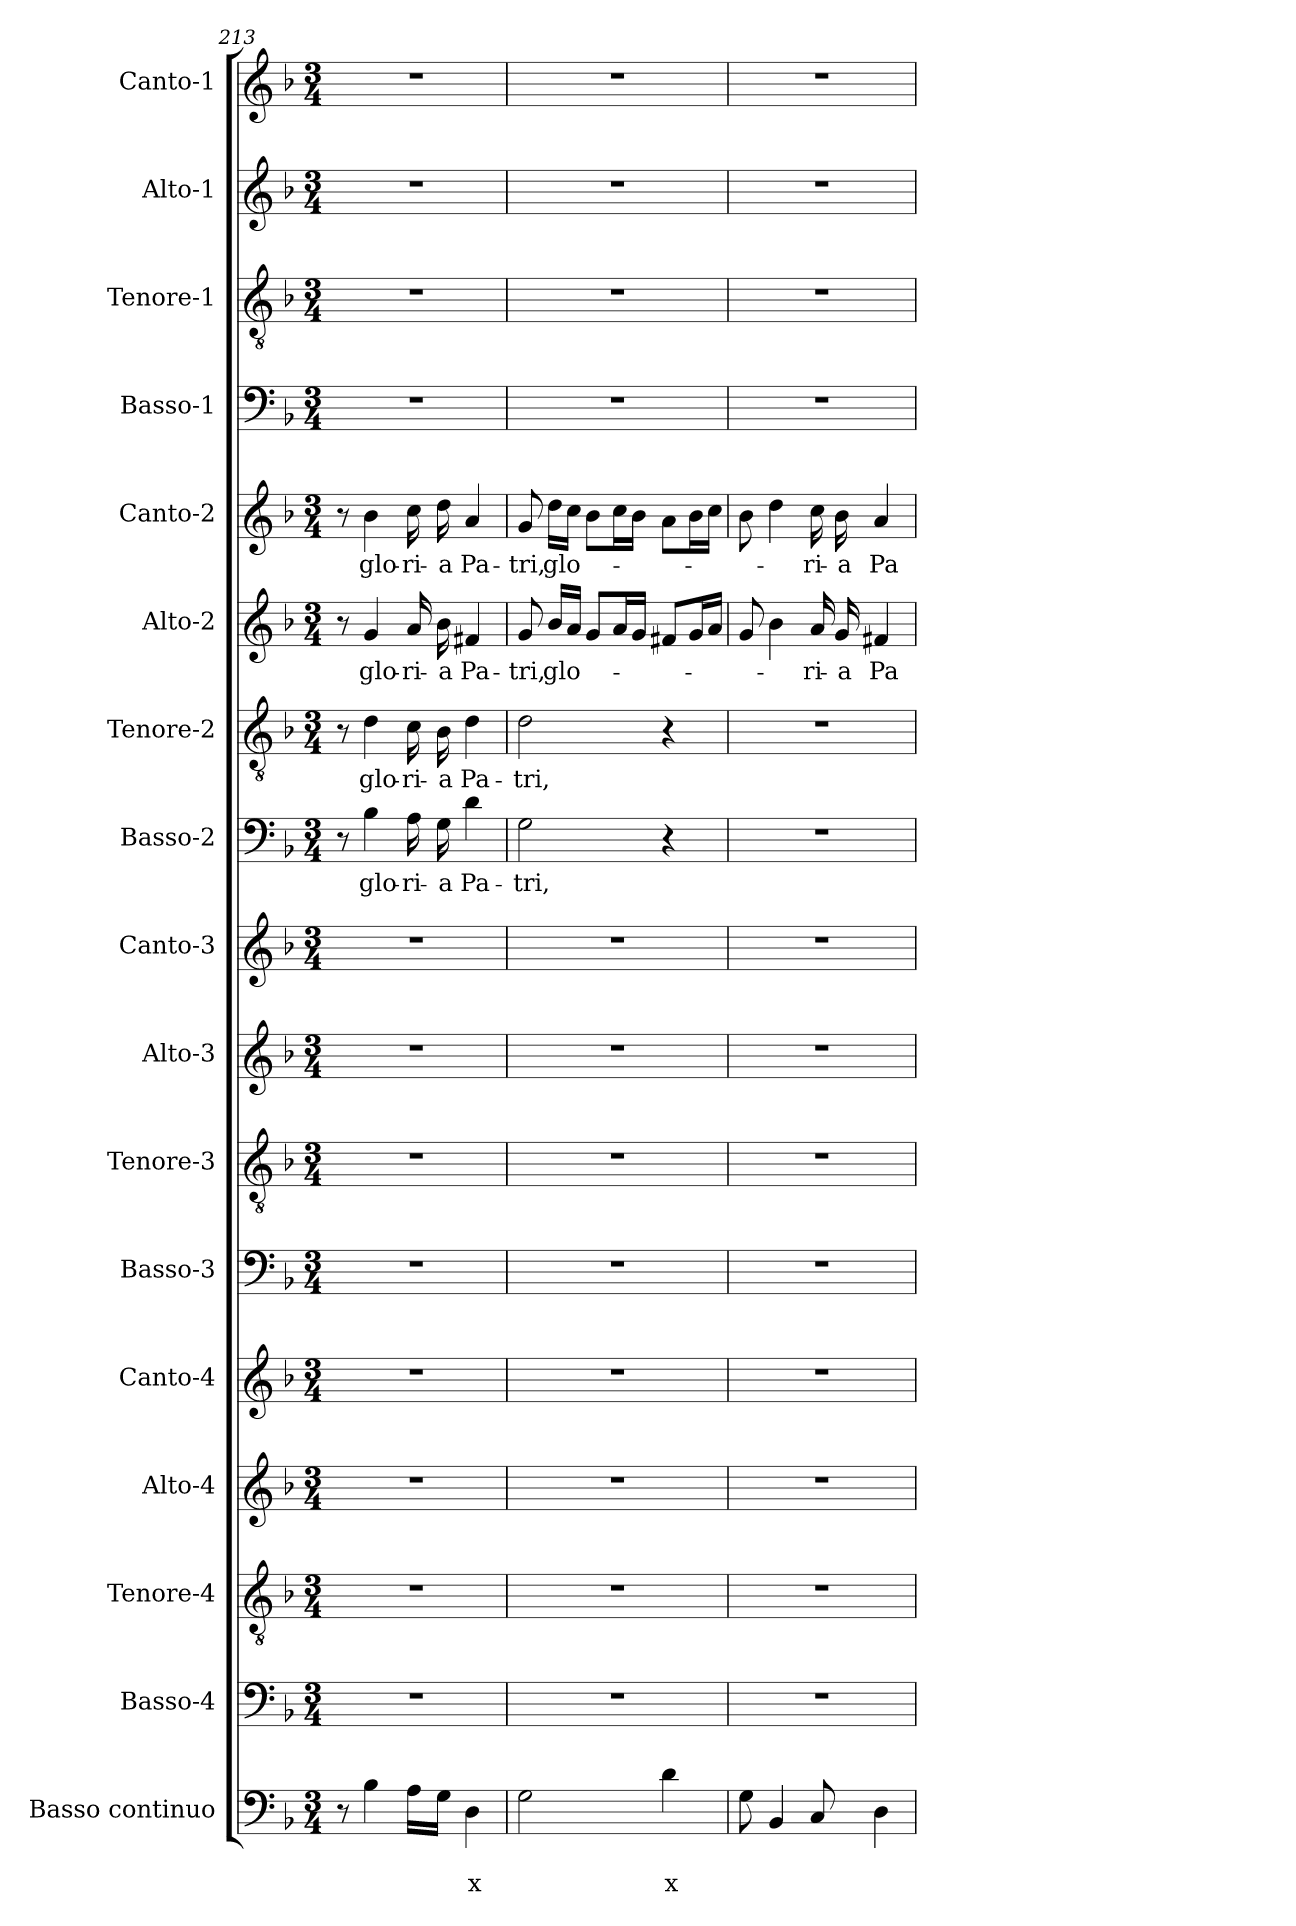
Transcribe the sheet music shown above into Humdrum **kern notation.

**kern	**text	**text	**kern	**kern	**kern	**kern	**kern	**kern	**kern	**kern	**kern	**text	**kern	**text	**kern	**text	**kern	**text	**kern	**kern	**kern	**kern
*part17	*part17	*part17	*part16	*part15	*part14	*part13	*part12	*part11	*part10	*part9	*part8	*part8	*part7	*part7	*part6	*part6	*part5	*part5	*part4	*part3	*part2	*part1
*staff17	*staff17	*staff17	*staff16	*staff15	*staff14	*staff13	*staff12	*staff11	*staff10	*staff9	*staff8	*staff8	*staff7	*staff7	*staff6	*staff6	*staff5	*staff5	*staff4	*staff3	*staff2	*staff1
*I"Basso continuo	*	*	*I"Basso-4	*I"Tenore-4	*I"Alto-4	*I"Canto-4	*I"Basso-3	*I"Tenore-3	*I"Alto-3	*I"Canto-3	*I"Basso-2	*	*I"Tenore-2	*	*I"Alto-2	*	*I"Canto-2	*	*I"Basso-1	*I"Tenore-1	*I"Alto-1	*I"Canto-1
*I'BC	*	*	*I'B4	*I'T4	*I'A4	*I'C4	*I'B3	*I'T3	*I'A3	*I'C3	*I'B2	*	*I'T2	*	*I'A2	*	*I'C2	*	*I'B1	*I'T1	*I'A1	*I'C1
*clefF4	*	*	*clefF4	*clefGv2	*clefG2	*clefG2	*clefF4	*clefGv2	*clefG2	*clefG2	*clefF4	*	*clefGv2	*	*clefG2	*	*clefG2	*	*clefF4	*clefGv2	*clefG2	*clefG2
*k[b-]	*	*	*k[b-]	*k[b-]	*k[b-]	*k[b-]	*k[b-]	*k[b-]	*k[b-]	*k[b-]	*k[b-]	*	*k[b-]	*	*k[b-]	*	*k[b-]	*	*k[b-]	*k[b-]	*k[b-]	*k[b-]
*F:	*	*	*F:	*F:	*F:	*F:	*F:	*F:	*F:	*F:	*F:	*	*F:	*	*F:	*	*F:	*	*F:	*F:	*F:	*F:
*M3/4	*	*	*M3/4	*M3/4	*M3/4	*M3/4	*M3/4	*M3/4	*M3/4	*M3/4	*M3/4	*	*M3/4	*	*M3/4	*	*M3/4	*	*M3/4	*M3/4	*M3/4	*M3/4
=213	=213	=213	=213	=213	=213	=213	=213	=213	=213	=213	=213	=213	=213	=213	=213	=213	=213	=213	=213	=213	=213	=213
8r	.	.	2.r	2.r	2.r	2.r	2.r	2.r	2.r	2.r	8r	.	8r	.	8r	.	8r	.	2.r	2.r	2.r	2.r
!	!	!	!	!	!	!	!	!	!	!	!	!LO:LY:b	!	!	!	!	!	!	!	!	!	!
!	!	!	!	!	!	!	!	!	!	!	!	!	!	!LO:LY:b	!	!	!	!	!	!	!	!
!	!	!	!	!	!	!	!	!	!	!	!	!	!	!	!	!LO:LY:b	!	!	!	!	!	!
!	!	!	!	!	!	!	!	!	!	!	!	!	!	!	!	!	!	!LO:LY:b	!	!	!	!
4B-\	.	.	.	.	.	.	.	.	.	.	4B-\	glo-	4d\	glo-	4g/	glo-	4b-\	glo-	.	.	.	.
!	!	!	!	!	!	!	!	!	!	!	!	!LO:LY:b	!	!	!	!	!	!	!	!	!	!
!	!	!	!	!	!	!	!	!	!	!	!	!	!	!LO:LY:b	!	!	!	!	!	!	!	!
!	!	!	!	!	!	!	!	!	!	!	!	!	!	!	!	!LO:LY:b	!	!	!	!	!	!
!	!	!	!	!	!	!	!	!	!	!	!	!	!	!	!	!	!	!LO:LY:b	!	!	!	!
16A\LL	.	.	.	.	.	.	.	.	.	.	16A\	-ri-	16c\	-ri-	16a/	-ri-	16cc\	-ri-	.	.	.	.
!	!	!	!	!	!	!	!	!	!	!	!	!LO:LY:b	!	!	!	!	!	!	!	!	!	!
!	!	!	!	!	!	!	!	!	!	!	!	!	!	!LO:LY:b	!	!	!	!	!	!	!	!
!	!	!	!	!	!	!	!	!	!	!	!	!	!	!	!	!LO:LY:b	!	!	!	!	!	!
!	!	!	!	!	!	!	!	!	!	!	!	!	!	!	!	!	!	!LO:LY:b	!	!	!	!
16G\JJ	.	.	.	.	.	.	.	.	.	.	16G\	-a	16B-\	-a	16b-\	-a	16dd\	-a	.	.	.	.
!	!	!LO:LY:b	!	!	!	!	!	!	!	!	!	!	!	!	!	!	!	!	!	!	!	!
!	!	!	!	!	!	!	!	!	!	!	!	!LO:LY:b	!	!	!	!	!	!	!	!	!	!
!	!	!	!	!	!	!	!	!	!	!	!	!	!	!LO:LY:b	!	!	!	!	!	!	!	!
!	!	!	!	!	!	!	!	!	!	!	!	!	!	!	!	!LO:LY:b	!	!	!	!	!	!
!	!	!	!	!	!	!	!	!	!	!	!	!	!	!	!	!	!	!LO:LY:b	!	!	!	!
4D\	.	x	.	.	.	.	.	.	.	.	4d\	Pa-	4d\	Pa-	4f#X/	Pa-	4a/	Pa-	.	.	.	.
=214	=214	=214	=214	=214	=214	=214	=214	=214	=214	=214	=214	=214	=214	=214	=214	=214	=214	=214	=214	=214	=214	=214
!	!	!	!	!	!	!	!	!	!	!	!	!LO:LY:b	!	!	!	!	!	!	!	!	!	!
!	!	!	!	!	!	!	!	!	!	!	!	!	!	!LO:LY:b	!	!	!	!	!	!	!	!
!	!	!	!	!	!	!	!	!	!	!	!	!	!	!	!	!LO:LY:b	!	!	!	!	!	!
!	!	!	!	!	!	!	!	!	!	!	!	!	!	!	!	!	!	!LO:LY:b	!	!	!	!
2G\	.	.	2.r	2.r	2.r	2.r	2.r	2.r	2.r	2.r	2G\	-tri,	2d\	-tri,	8g/	-tri,	8g/	-tri,	2.r	2.r	2.r	2.r
!	!	!	!	!	!	!	!	!	!	!	!	!	!	!	!	!LO:LY:b	!	!	!	!	!	!
!	!	!	!	!	!	!	!	!	!	!	!	!	!	!	!	!	!	!LO:LY:b	!	!	!	!
.	.	.	.	.	.	.	.	.	.	.	.	.	.	.	16b-/LL	glo-	16dd\LL	glo-	.	.	.	.
.	.	.	.	.	.	.	.	.	.	.	.	.	.	.	16a/JJ	.	16cc\JJ	.	.	.	.	.
.	.	.	.	.	.	.	.	.	.	.	.	.	.	.	8g/L	.	8b-\L	.	.	.	.	.
.	.	.	.	.	.	.	.	.	.	.	.	.	.	.	16a/L	.	16cc\L	.	.	.	.	.
.	.	.	.	.	.	.	.	.	.	.	.	.	.	.	16g/JJ	.	16b-\JJ	.	.	.	.	.
!	!	!LO:LY:b	!	!	!	!	!	!	!	!	!	!	!	!	!	!	!	!	!	!	!	!
4d\	.	x	.	.	.	.	.	.	.	.	4r	.	4r	.	8f#X/L	.	8a\L	.	.	.	.	.
.	.	.	.	.	.	.	.	.	.	.	.	.	.	.	16g/L	.	16b-\L	.	.	.	.	.
.	.	.	.	.	.	.	.	.	.	.	.	.	.	.	16a/JJ	.	16cc\JJ	.	.	.	.	.
=215	=215	=215	=215	=215	=215	=215	=215	=215	=215	=215	=215	=215	=215	=215	=215	=215	=215	=215	=215	=215	=215	=215
8G\	.	.	2.r	2.r	2.r	2.r	2.r	2.r	2.r	2.r	2.r	.	2.r	.	8g/	.	8b-\	.	2.r	2.r	2.r	2.r
4BB-/	.	.	.	.	.	.	.	.	.	.	.	.	.	.	4b-\	.	4dd\	.	.	.	.	.
!	!	!	!	!	!	!	!	!	!	!	!	!	!	!	!	!LO:LY:b	!	!	!	!	!	!
!	!	!	!	!	!	!	!	!	!	!	!	!	!	!	!	!	!	!LO:LY:b	!	!	!	!
8C/	.	.	.	.	.	.	.	.	.	.	.	.	.	.	16a/	-ri-	16cc\	-ri-	.	.	.	.
!	!	!	!	!	!	!	!	!	!	!	!	!	!	!	!	!LO:LY:b	!	!	!	!	!	!
!	!	!	!	!	!	!	!	!	!	!	!	!	!	!	!	!	!	!LO:LY:b	!	!	!	!
.	.	.	.	.	.	.	.	.	.	.	.	.	.	.	16g/	-a	16b-\	-a	.	.	.	.
!	!	!	!	!	!	!	!	!	!	!	!	!	!	!	!	!LO:LY:b	!	!	!	!	!	!
!	!	!	!	!	!	!	!	!	!	!	!	!	!	!	!	!	!	!LO:LY:b	!	!	!	!
4D\	.	.	.	.	.	.	.	.	.	.	.	.	.	.	4f#X/	Pa-	4a/	Pa-	.	.	.	.
=	=	=	=	=	=	=	=	=	=	=	=	=	=	=	=	=	=	=	=	=	=	=
*-	*-	*-	*-	*-	*-	*-	*-	*-	*-	*-	*-	*-	*-	*-	*-	*-	*-	*-	*-	*-	*-	*-
